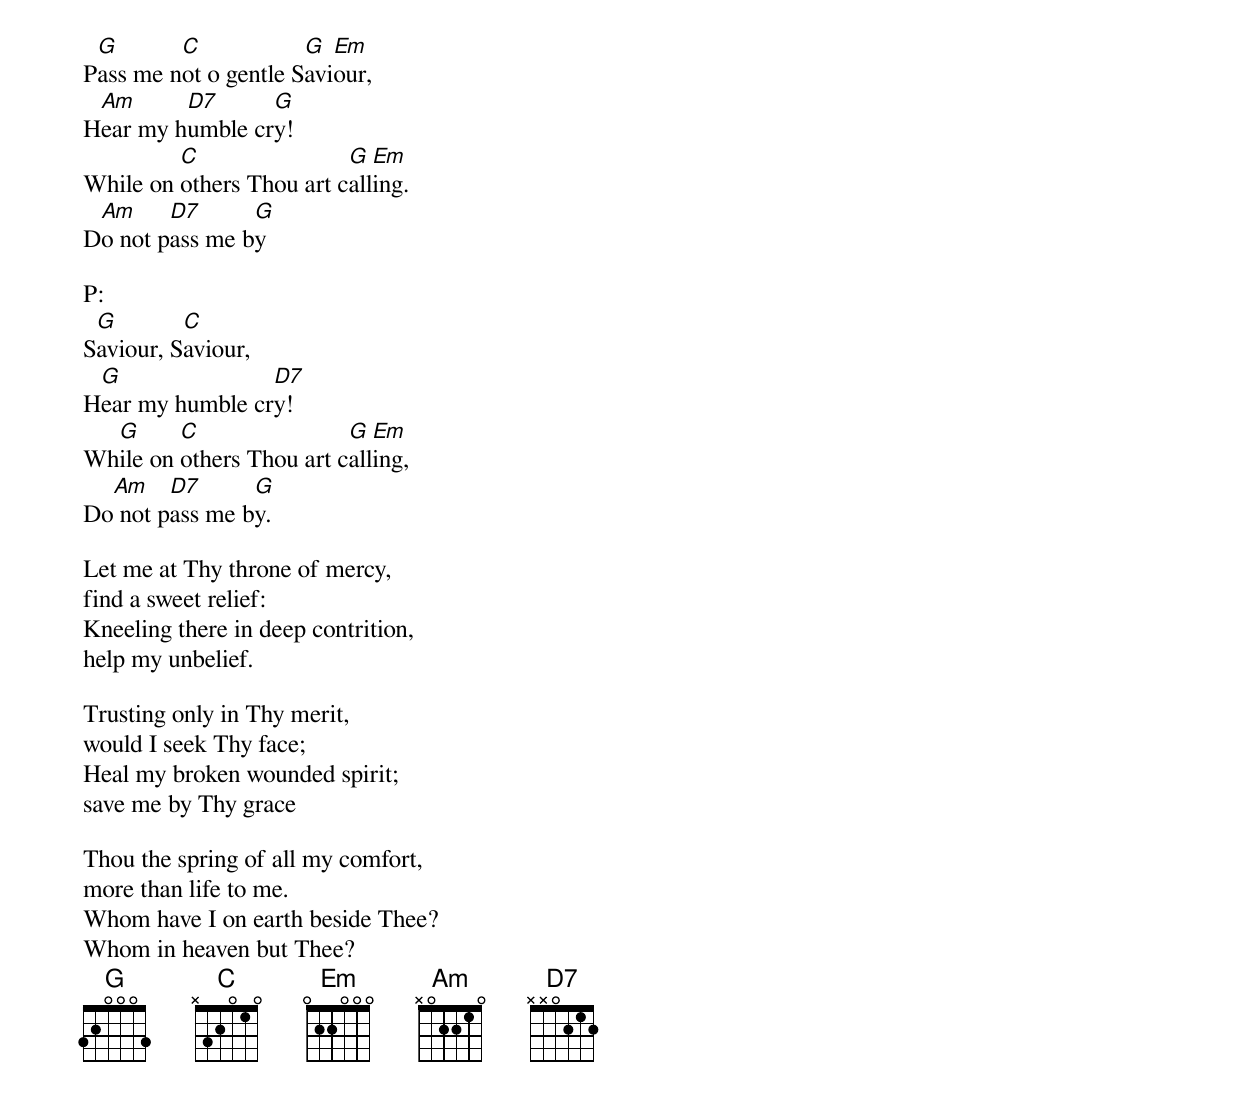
P[G]ass me n[C]ot o gentle S[G]avi[Em]our,
H[Am]ear my h[D7]umble cr[G]y!
While on [C]others Thou art c[G]all[Em]ing.
D[Am]o not p[D7]ass me b[G]y

P:
S[G]aviour, S[C]aviour,
H[G]ear my humble cr[D7]y!
Wh[G]ile on [C]others Thou art c[G]all[Em]ing,
Do[Am] not p[D7]ass me b[G]y.

Let me at Thy throne of mercy,
find a sweet relief:
Kneeling there in deep contrition,
help my unbelief.

Trusting only in Thy merit,
would I seek Thy face;
Heal my broken wounded spirit;
save me by Thy grace

Thou the spring of all my comfort,
more than life to me.
Whom have I on earth beside Thee?
Whom in heaven but Thee?
